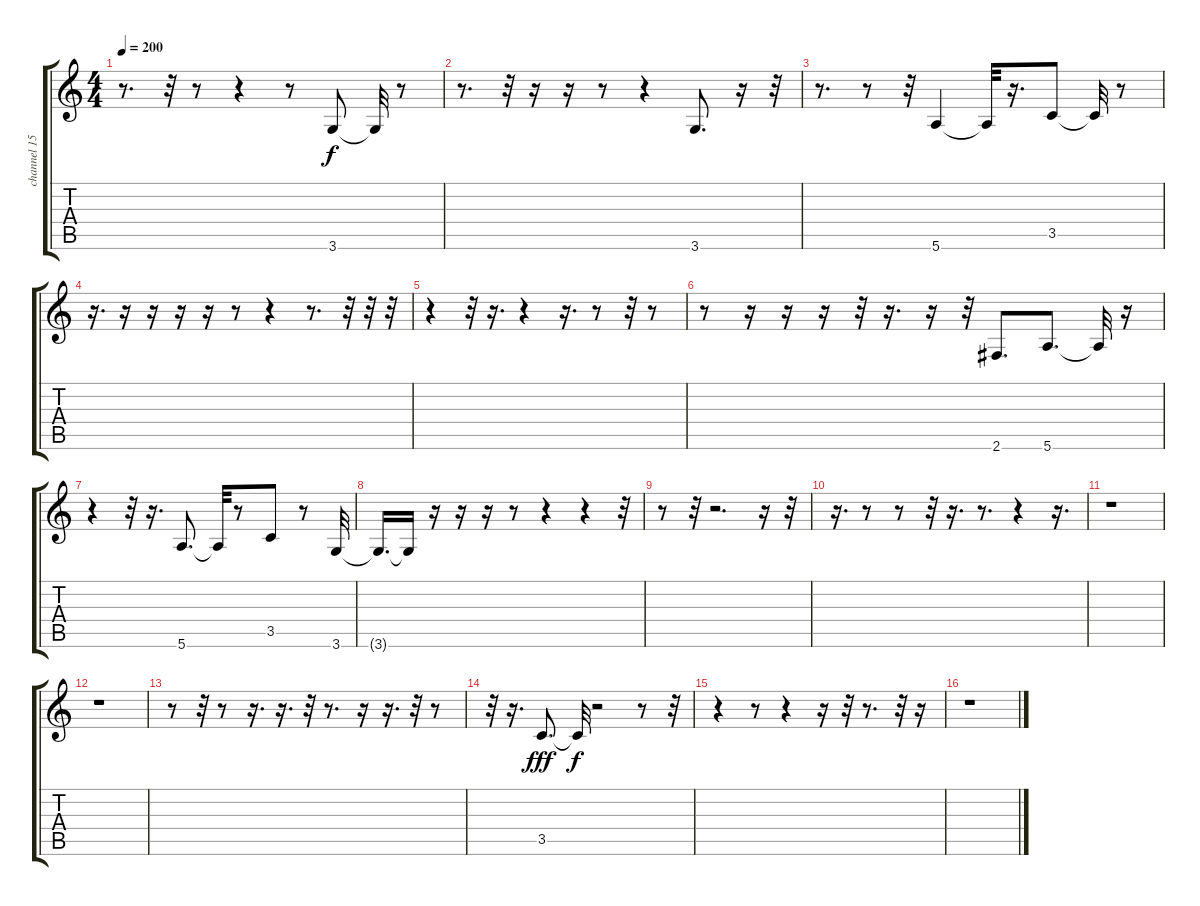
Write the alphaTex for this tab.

\track ("channel 15          " "channel 15") {instrument fretlessbass}
\staff {score tabs}
\tuning (E4 B3 G3 D3 A2 E2) {hide}
\ts (4 4)
\tempo 200
\clef g2
\ks c
r.8{d dy f} r.32 r.8 r.4 r.8 3.6.8 3.6{t}.32 r.8 |
r.8{d} r.32 r.16 r.16 r.8 r.4 3.6.8{d} r.16 r.32 |
r.8{d} r.8 r.32 5.6.4 5.6{t}.32 r.16{d} 3.5.8 3.5{t}.32 r.8 |
r.16{d} r.16 r.16 r.16 r.16 r.8 r.4 r.8{d} r.32 r.32 r.32 |
r.4 r.32 r.16{d} r.4 r.16{d} r.8 r.32 r.8 |
r.8 r.16 r.16 r.16 r.32 r.16{d} r.16 r.32 2.6.8{d} 5.6.8{d} 5.6{t}.32 r.16 |
r.4 r.32 r.16{d} 5.6.8{d} 5.6{t}.32 r.8 3.5.8 r.8 3.6.32 |
3.6{t}.16{d} 3.6{t}.16 r.16 r.16 r.16 r.8 r.4 r.4 r.32 |
r.8 r.32 r.2{d} r.16 r.32 |
r.16{d} r.8 r.8 r.32 r.16{d} r.8{d} r.4 r.16{d} |
r.1 |
r.1 |
r.8 r.32 r.8 r.16{d} r.16{d} r.32 r.8{d} r.16 r.16{d} r.32 r.8 |
r.32 r.16{d} 3.5.8{d dy fff} 3.5{t}.32{dy f} r.2 r.8 r.32 |
r.4 r.8 r.4 r.16 r.32 r.8{d} r.32 r.16 |
r.1
